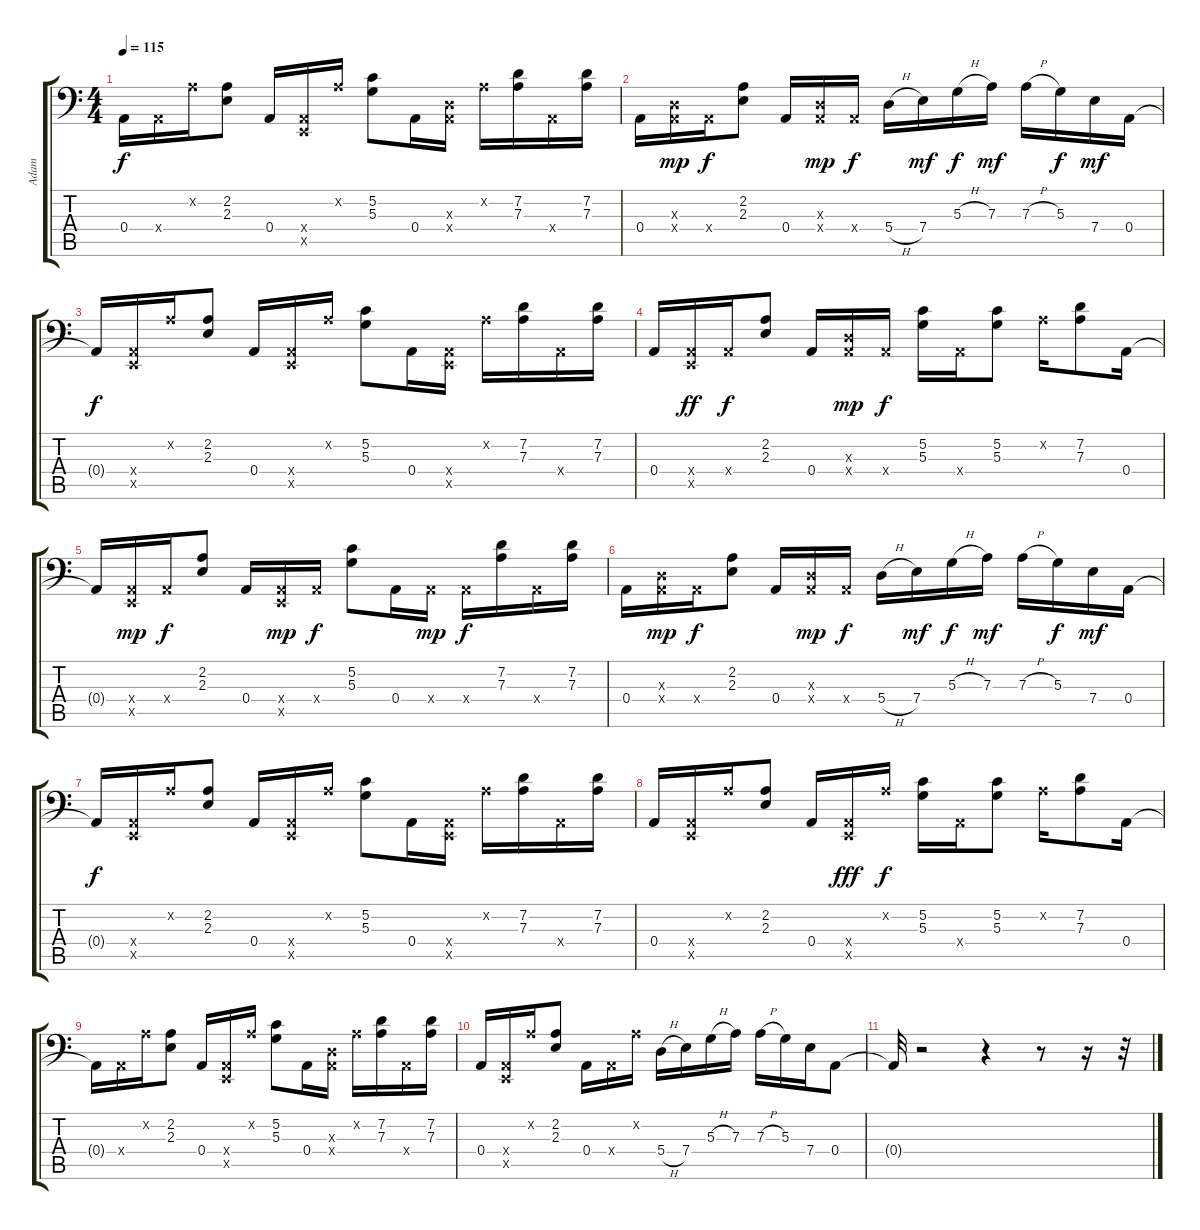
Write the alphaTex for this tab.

\track ("Adam" "Adam") {instrument slapbass1}
\staff {score tabs}
\tuning (C3 G2 D2 A1 E1 B0) {hide}
\ts (4 4)
\tempo 115
\clef f4
\ks c
0.4{t}.16{dy f} 0.4{x}.16 2.2{x}.16 (2.2 2.3).8 0.4.16 (0.4{x} 0.5{x}).16 2.2{x}.16 (5.2 5.3).8 0.4.16 (0.3{x} 0.4{x}).16 2.2{x}.16 (7.2 7.3).16 0.4{x}.16 (7.2 7.3).16 |
0.4.16 (0.3{x} 0.4{x}).16{dy mp} 0.4{x}.16{dy f} (2.2 2.3).8 0.4.16 (0.3{x} 0.4{x}).16{dy mp} 0.4{x}.16{dy f} 5.4{h}.16 7.4.16{dy mf} 5.3{h}.16{dy f} 7.3.16{dy mf} 7.3{h}.16 5.3.16{dy f} 7.4.16{dy mf} 0.4.16 |
0.4{t}.16{dy f} (0.4{x} 0.5{x}).16 2.2{x}.16 (2.2 2.3).8 0.4.16 (0.4{x} 0.5{x}).16 2.2{x}.16 (5.2 5.3).8 0.4.16 (0.4{x} 0.5{x}).16 2.2{x}.16 (7.2 7.3).16 0.4{x}.16 (7.2 7.3).16 |
0.4.16 (0.4{x} 0.5{x}).16{dy ff} 0.4{x}.16{dy f} (2.2 2.3).8 0.4.16 (0.3{x} 0.4{x}).16{dy mp} 0.4{x}.16{dy f} (5.2 5.3).16 0.4{x}.16 (5.2 5.3).8 2.2{x}.16 (7.2 7.3).8 0.4.16 |
0.4{t}.16 (0.4{x} 0.5{x}).16{dy mp} 0.4{x}.16{dy f} (2.2 2.3).8 0.4.16 (0.4{x} 0.5{x}).16{dy mp} 0.4{x}.16{dy f} (5.2 5.3).8 0.4.16 0.4{x}.16{dy mp} 0.4{x}.16{dy f} (7.2 7.3).16 0.4{x}.16 (7.2 7.3).16 |
0.4.16 (0.3{x} 0.4{x}).16{dy mp} 0.4{x}.16{dy f} (2.2 2.3).8 0.4.16 (0.3{x} 0.4{x}).16{dy mp} 0.4{x}.16{dy f} 5.4{h}.16 7.4.16{dy mf} 5.3{h}.16{dy f} 7.3.16{dy mf} 7.3{h}.16 5.3.16{dy f} 7.4.16{dy mf} 0.4.16 |
0.4{t}.16{dy f} (0.4{x} 0.5{x}).16 2.2{x}.16 (2.2 2.3).8 0.4.16 (0.4{x} 0.5{x}).16 2.2{x}.16 (5.2 5.3).8 0.4.16 (0.4{x} 0.5{x}).16 2.2{x}.16 (7.2 7.3).16 0.4{x}.16 (7.2 7.3).16 |
0.4.16 (0.4{x} 0.5{x}).16 2.2{x}.16 (2.2 2.3).8 0.4.16 (0.4{x} 0.5{x}).16{dy fff} 2.2{x}.16{dy f} (5.2 5.3).16 0.4{x}.16 (5.2 5.3).8 2.2{x}.16 (7.2 7.3).8 0.4.16 |
0.4{t}.16 0.4{x}.16 2.2{x}.16 (2.2 2.3).8 0.4.16 (0.4{x} 0.5{x}).16 2.2{x}.16 (5.2 5.3).8 0.4.16 (0.3{x} 0.4{x}).16 2.2{x}.16 (7.2 7.3).16 0.4{x}.16 (7.2 7.3).16 |
0.4.16 (0.4{x} 0.5{x}).16 2.2{x}.16 (2.2 2.3).8 0.4.16 0.4{x}.16 2.2{x}.16 5.4{h}.16 7.4.16 5.3{h}.16 7.3.16 7.3{h}.16 5.3.16 7.4.16 0.4.8 |
0.4{t}.32 r.2 r.4 r.8 r.16 r.32
